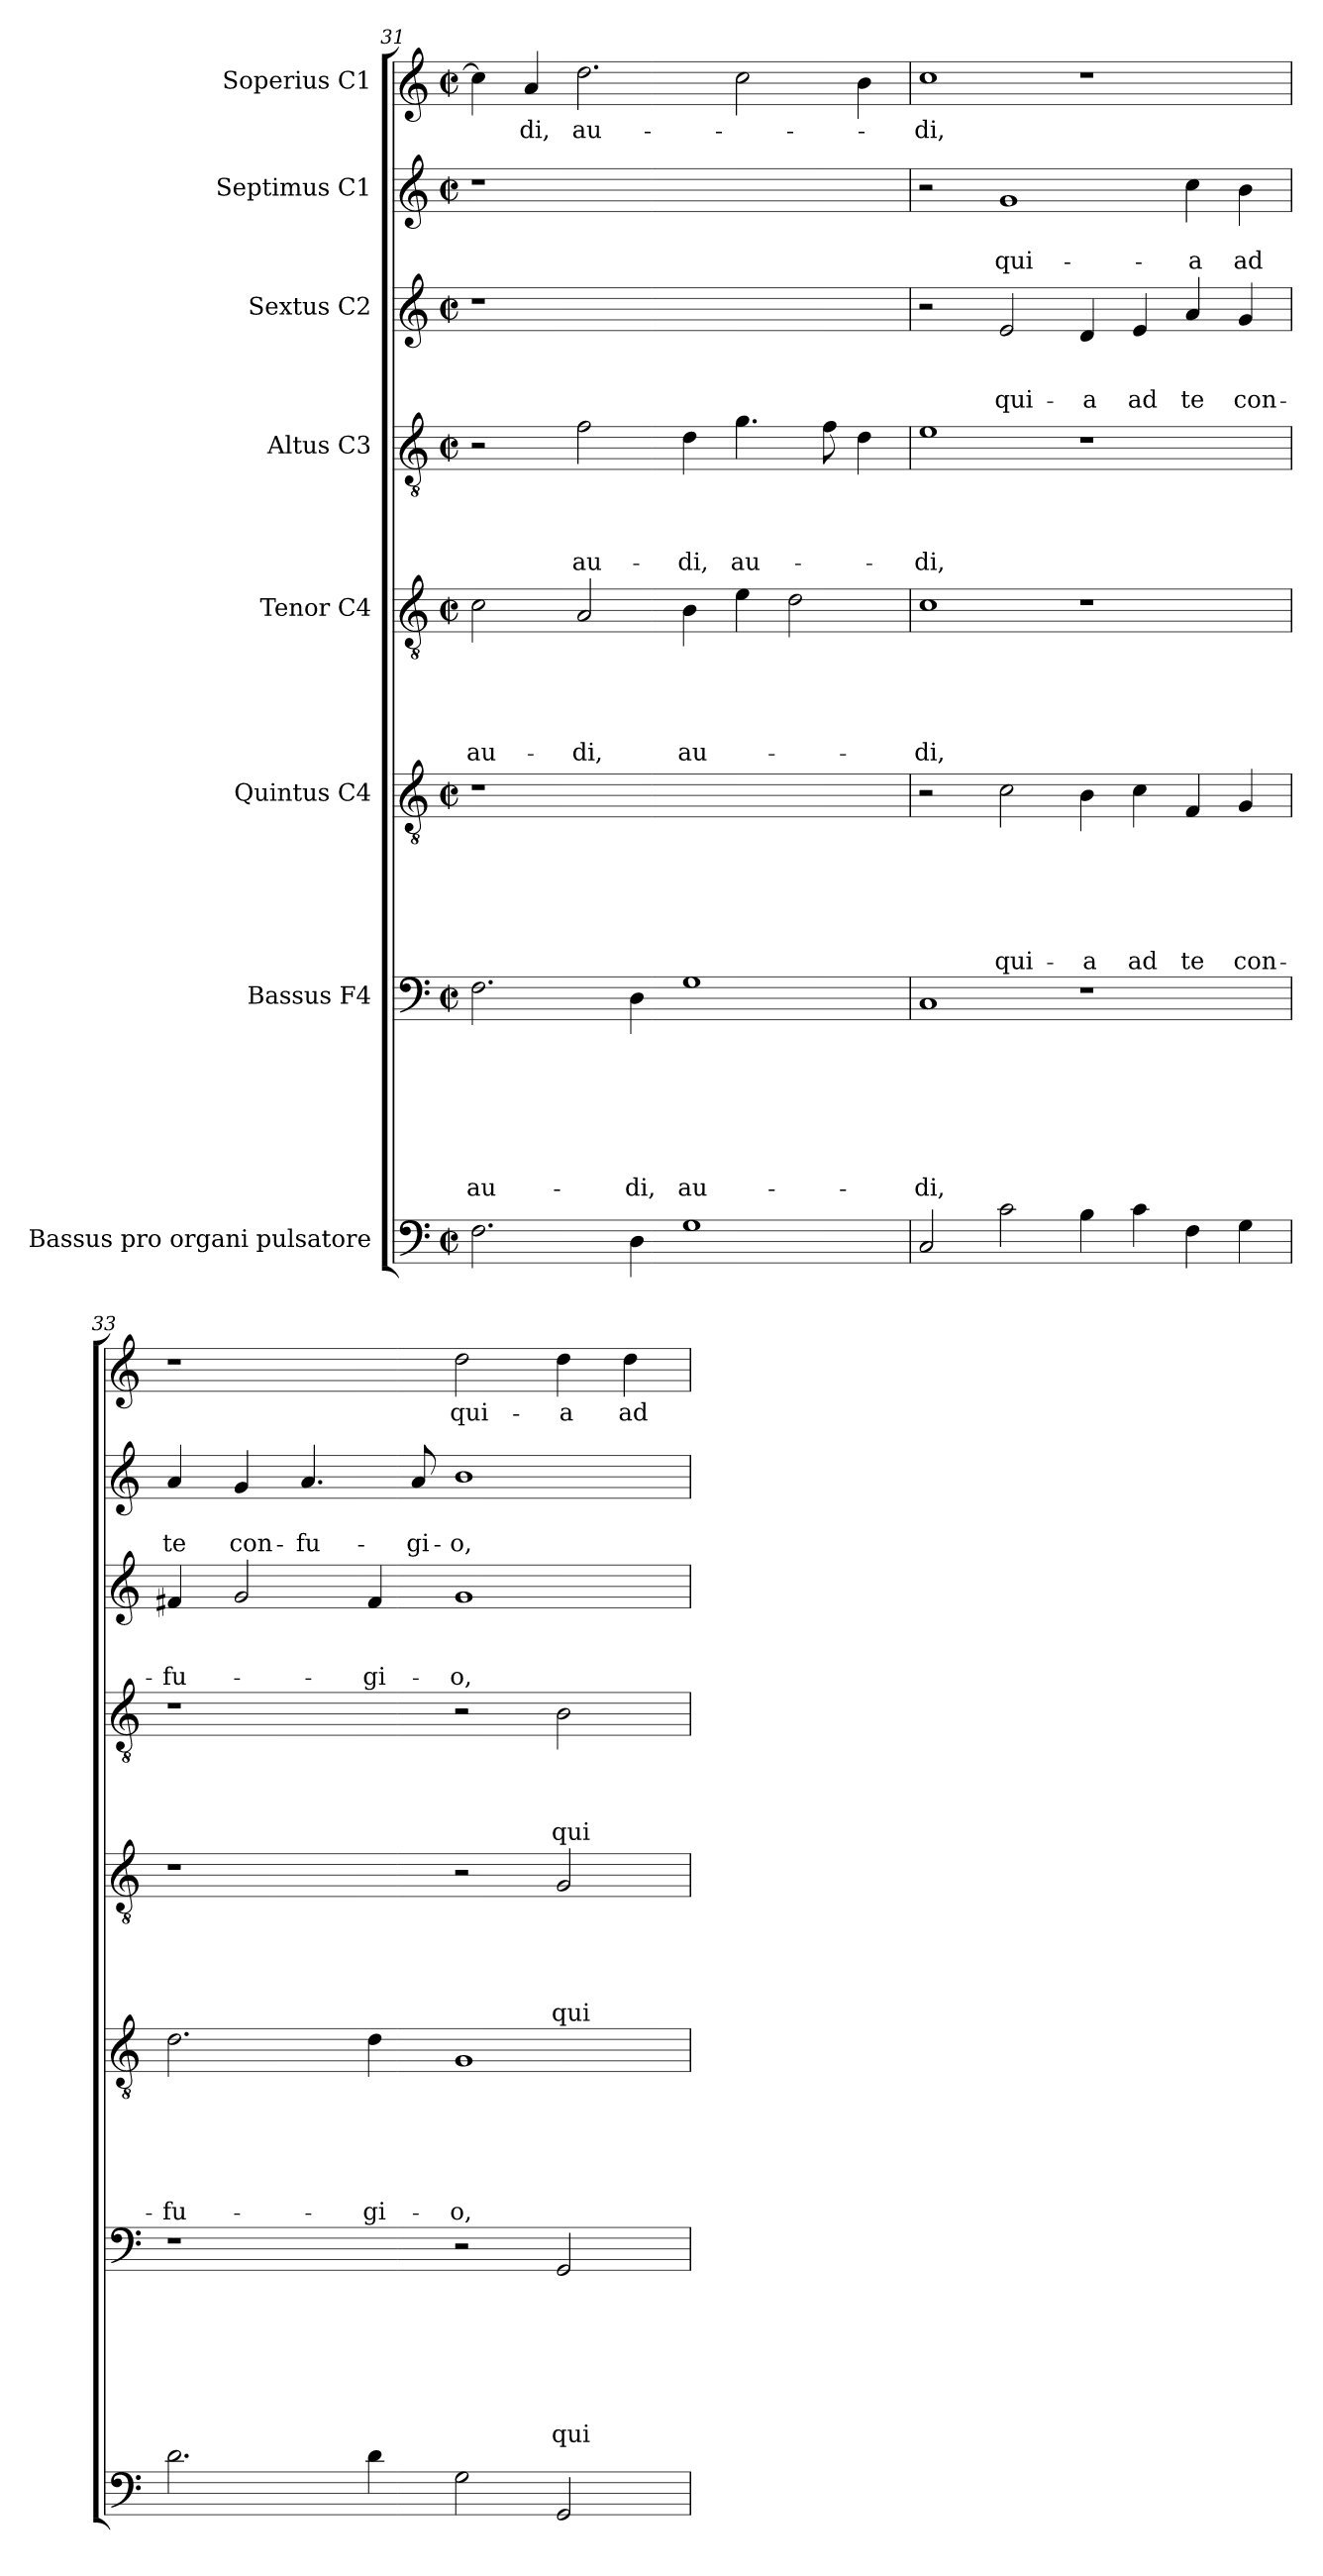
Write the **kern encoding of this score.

**kern	**kern	**text	**text	**text	**text	**text	**text	**text	**kern	**text	**text	**text	**text	**text	**text	**kern	**text	**text	**text	**text	**text	**kern	**text	**text	**text	**text	**kern	**text	**text	**text	**kern	**text	**text	**kern	**text
*part8	*part7	*part7	*part7	*part7	*part7	*part7	*part7	*part7	*part6	*part6	*part6	*part6	*part6	*part6	*part6	*part5	*part5	*part5	*part5	*part5	*part5	*part4	*part4	*part4	*part4	*part4	*part3	*part3	*part3	*part3	*part2	*part2	*part2	*part1	*part1
*staff8	*staff7	*staff7	*staff7	*staff7	*staff7	*staff7	*staff7	*staff7	*staff6	*staff6	*staff6	*staff6	*staff6	*staff6	*staff6	*staff5	*staff5	*staff5	*staff5	*staff5	*staff5	*staff4	*staff4	*staff4	*staff4	*staff4	*staff3	*staff3	*staff3	*staff3	*staff2	*staff2	*staff2	*staff1	*staff1
*I"Bassus pro organi pulsatore	*I"Bassus F4	*	*	*	*	*	*	*	*I"Quintus C4	*	*	*	*	*	*	*I"Tenor C4	*	*	*	*	*	*I"Altus C3	*	*	*	*	*I"Sextus C2	*	*	*	*I"Septimus C1	*	*	*I"Soperius C1	*
*clefF4	*clefF4	*	*	*	*	*	*	*	*clefGv2	*	*	*	*	*	*	*clefGv2	*	*	*	*	*	*clefGv2	*	*	*	*	*clefG2	*	*	*	*clefG2	*	*	*clefG2	*
*k[]	*k[]	*	*	*	*	*	*	*	*k[]	*	*	*	*	*	*	*k[]	*	*	*	*	*	*k[]	*	*	*	*	*k[]	*	*	*	*k[]	*	*	*k[]	*
*C:	*C:	*	*	*	*	*	*	*	*C:	*	*	*	*	*	*	*C:	*	*	*	*	*	*C:	*	*	*	*	*C:	*	*	*	*C:	*	*	*C:	*
*M2/2	*M2/2	*	*	*	*	*	*	*	*M2/2	*	*	*	*	*	*	*M2/2	*	*	*	*	*	*M2/2	*	*	*	*	*M2/2	*	*	*	*M2/2	*	*	*M2/2	*
*met(c|)	*met(c|)	*	*	*	*	*	*	*	*met(c|)	*	*	*	*	*	*	*met(c|)	*	*	*	*	*	*met(c|)	*	*	*	*	*met(c|)	*	*	*	*met(c|)	*	*	*met(c|)	*
=31	=31	=31	=31	=31	=31	=31	=31	=31	=31	=31	=31	=31	=31	=31	=31	=31	=31	=31	=31	=31	=31	=31	=31	=31	=31	=31	=31	=31	=31	=31	=31	=31	=31	=31	=31
2.F\	2.F\	.	.	.	.	.	.	au-	1r	.	.	.	.	.	.	2c\	.	.	.	.	au-	2r	.	.	.	.	1r	.	.	.	1r	.	.	4cc\]	.
.	.	.	.	.	.	.	.	.	.	.	.	.	.	.	.	.	.	.	.	.	.	.	.	.	.	.	.	.	.	.	.	.	.	4a/	-di,
.	.	.	.	.	.	.	.	.	.	.	.	.	.	.	.	2A/	.	.	.	.	-di,	2f\	.	.	.	au-	.	.	.	.	.	.	.	2.dd\	au-
4D\	4D\	.	.	.	.	.	.	-di,	.	.	.	.	.	.	.	.	.	.	.	.	.	.	.	.	.	.	.	.	.	.	.	.	.	.	.
1G	1G	.	.	.	.	.	.	au-	1ryy	.	.	.	.	.	.	4B\	.	.	.	.	au-	4d\	.	.	.	-di,	1ryy	.	.	.	1ryy	.	.	.	.
.	.	.	.	.	.	.	.	.	.	.	.	.	.	.	.	4e\	.	.	.	.	.	4.g\	.	.	.	au-	.	.	.	.	.	.	.	2cc\	.
.	.	.	.	.	.	.	.	.	.	.	.	.	.	.	.	2d\	.	.	.	.	.	.	.	.	.	.	.	.	.	.	.	.	.	.	.
.	.	.	.	.	.	.	.	.	.	.	.	.	.	.	.	.	.	.	.	.	.	8f\	.	.	.	.	.	.	.	.	.	.	.	.	.
.	.	.	.	.	.	.	.	.	.	.	.	.	.	.	.	.	.	.	.	.	.	4d\	.	.	.	.	.	.	.	.	.	.	.	4b\	.
=32	=32	=32	=32	=32	=32	=32	=32	=32	=32	=32	=32	=32	=32	=32	=32	=32	=32	=32	=32	=32	=32	=32	=32	=32	=32	=32	=32	=32	=32	=32	=32	=32	=32	=32	=32
2C/	1C	.	.	.	.	.	.	-di,	2r	.	.	.	.	.	.	1c	.	.	.	.	-di,	1e	.	.	.	-di,	2r	.	.	.	2r	.	.	1cc	-di,
2c\	.	.	.	.	.	.	.	.	2c\	.	.	.	.	.	qui-	.	.	.	.	.	.	.	.	.	.	.	2e/	.	.	qui-	1g	.	qui-	.	.
4B\	1r	.	.	.	.	.	.	.	4B\	.	.	.	.	.	-a	1r	.	.	.	.	.	1r	.	.	.	.	4d/	.	.	-a	.	.	.	1r	.
4c\	.	.	.	.	.	.	.	.	4c\	.	.	.	.	.	ad	.	.	.	.	.	.	.	.	.	.	.	4e/	.	.	ad	.	.	.	.	.
4F\	.	.	.	.	.	.	.	.	4F/	.	.	.	.	.	te	.	.	.	.	.	.	.	.	.	.	.	4a/	.	.	te	4cc\	.	-a	.	.
4G\	.	.	.	.	.	.	.	.	4G/	.	.	.	.	.	con-	.	.	.	.	.	.	.	.	.	.	.	4g/	.	.	con-	4b\	.	ad	.	.
!!LO:LB:g=z
=33	=33	=33	=33	=33	=33	=33	=33	=33	=33	=33	=33	=33	=33	=33	=33	=33	=33	=33	=33	=33	=33	=33	=33	=33	=33	=33	=33	=33	=33	=33	=33	=33	=33	=33	=33
2.d\	1r	.	.	.	.	.	.	.	2.d\	.	.	.	.	.	-fu-	1r	.	.	.	.	.	1r	.	.	.	.	4f#X/	.	.	-fu-	4a/	.	te	1r	.
.	.	.	.	.	.	.	.	.	.	.	.	.	.	.	.	.	.	.	.	.	.	.	.	.	.	.	2g/	.	.	.	4g/	.	con-	.	.
.	.	.	.	.	.	.	.	.	.	.	.	.	.	.	.	.	.	.	.	.	.	.	.	.	.	.	.	.	.	.	4.a/	.	-fu-	.	.
4d\	.	.	.	.	.	.	.	.	4d\	.	.	.	.	.	-gi-	.	.	.	.	.	.	.	.	.	.	.	4f#/	.	.	-gi-	.	.	.	.	.
.	.	.	.	.	.	.	.	.	.	.	.	.	.	.	.	.	.	.	.	.	.	.	.	.	.	.	.	.	.	.	8a/	.	-gi-	.	.
2G\	2r	.	.	.	.	.	.	.	1G	.	.	.	.	.	-o,	2r	.	.	.	.	.	2r	.	.	.	.	1g	.	.	-o,	1b	.	-o,	2dd\	qui-
2GG/	2GG/	.	.	.	.	.	.	qui-	.	.	.	.	.	.	.	2G/	.	.	.	.	qui-	2B\	.	.	.	qui-	.	.	.	.	.	.	.	4dd\	-a
.	.	.	.	.	.	.	.	.	.	.	.	.	.	.	.	.	.	.	.	.	.	.	.	.	.	.	.	.	.	.	.	.	.	4dd\	ad
=	=	=	=	=	=	=	=	=	=	=	=	=	=	=	=	=	=	=	=	=	=	=	=	=	=	=	=	=	=	=	=	=	=	=	=
*-	*-	*-	*-	*-	*-	*-	*-	*-	*-	*-	*-	*-	*-	*-	*-	*-	*-	*-	*-	*-	*-	*-	*-	*-	*-	*-	*-	*-	*-	*-	*-	*-	*-	*-	*-
